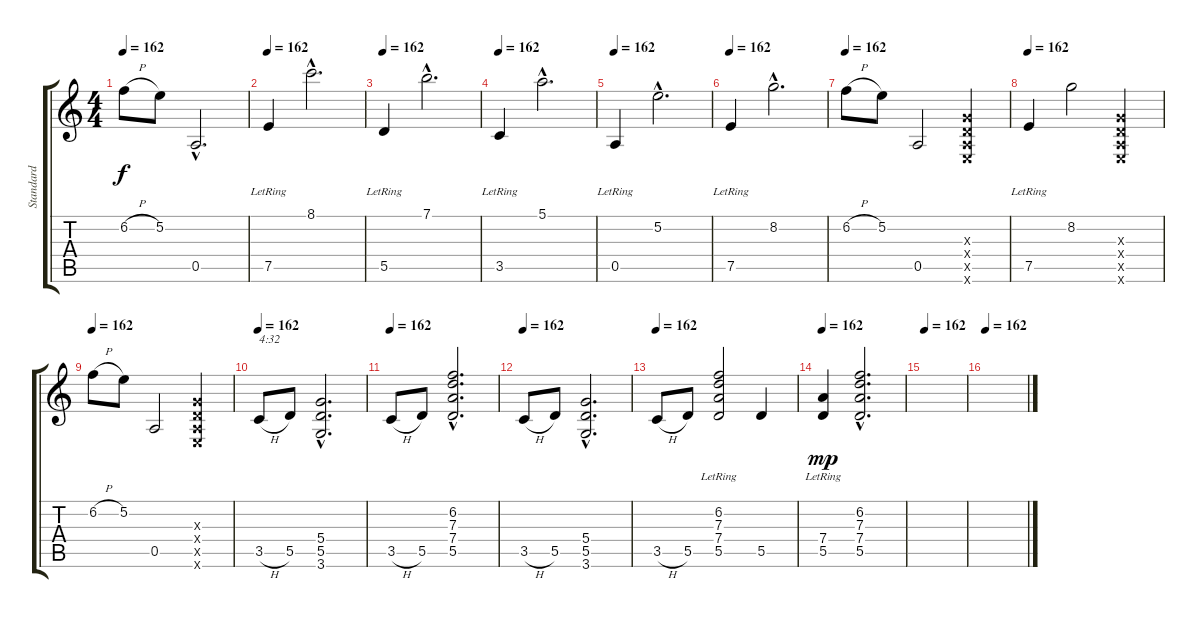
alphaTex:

\track ("Standard" "Standard") {instrument acousticguitarsteel}
\staff {score tabs}
\tuning (E4 B3 G3 D3 A2 E2) {hide}
\ts (4 4)
\tempo 162
\clef g2
\ks c
6.2{h}.8{dy f} 5.2.8 0.5{hac}.2{d} |
\tempo 162
7.5{lr}.4 8.1{hac}.2{d} |
\tempo 162
5.5{lr}.4 7.1{hac}.2{d} |
\tempo 162
3.5{lr}.4 5.1{hac}.2{d} |
\tempo 162
0.5{lr}.4 5.2{hac}.2{d} |
\tempo 162
7.5{lr}.4 8.2{hac}.2{d} |
\tempo 162
6.2{h}.8 5.2.8 0.5.2 (0.3{x} 0.4{x} 0.5{x} 0.6{x}).4 |
\tempo 162
7.5{lr}.4 8.2.2 (0.3{x} 0.4{x} 0.5{x} 0.6{x}).4 |
\tempo 162
6.2{h}.8 5.2.8 0.5.2 (0.3{x} 0.4{x} 0.5{x} 0.6{x}).4 |
\tempo 162
3.5{h}.8{txt "4:32"} 5.5.8 (5.4{hac} 5.5{hac} 3.6{hac}).2{d} |
\tempo 162
3.5{h}.8 5.5.8 (6.2{hac} 7.3{hac} 7.4{hac} 5.5{hac}).2{d} |
\tempo 162
3.5{h}.8 5.5.8 (5.4{hac} 5.5{hac} 3.6{hac}).2{d} |
\tempo 162
3.5{h}.8 5.5.8 (6.2{lr} 7.3{lr} 7.4{lr} 5.5{lr}).2 5.5.4 |
\tempo 162
(7.4 5.5{lr}).4{dy mp} (6.2{hac} 7.3{hac} 7.4{hac} 5.5{hac}).2{d} |
\tempo 162
|
\tempo 162
